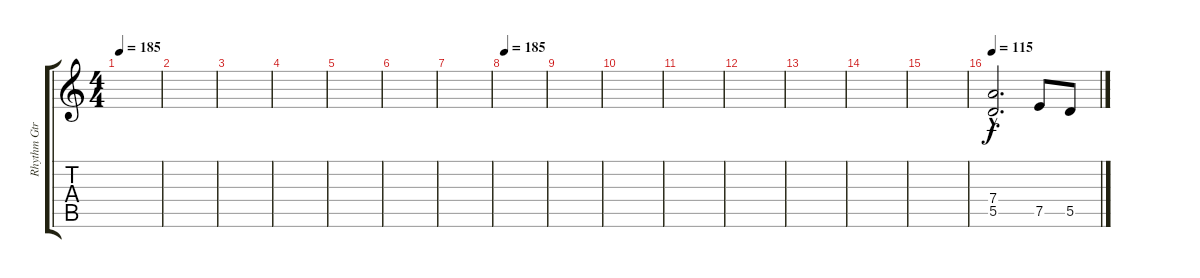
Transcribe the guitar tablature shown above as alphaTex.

\track ("Rhythm Gtr." "Rhythm Gtr") {instrument distortionguitar}
\staff {score tabs}
\tuning (E4 B3 G3 D3 A2 E2) {hide}
\ts (4 4)
\tempo 185
\clef g2
\ks c
|
|
|
|
|
|
|
\tempo 185
|
|
|
|
|
|
|
|
\tempo 115
(7.4{hac} 5.5{hac}).2{d} 7.5.8 5.5.8
